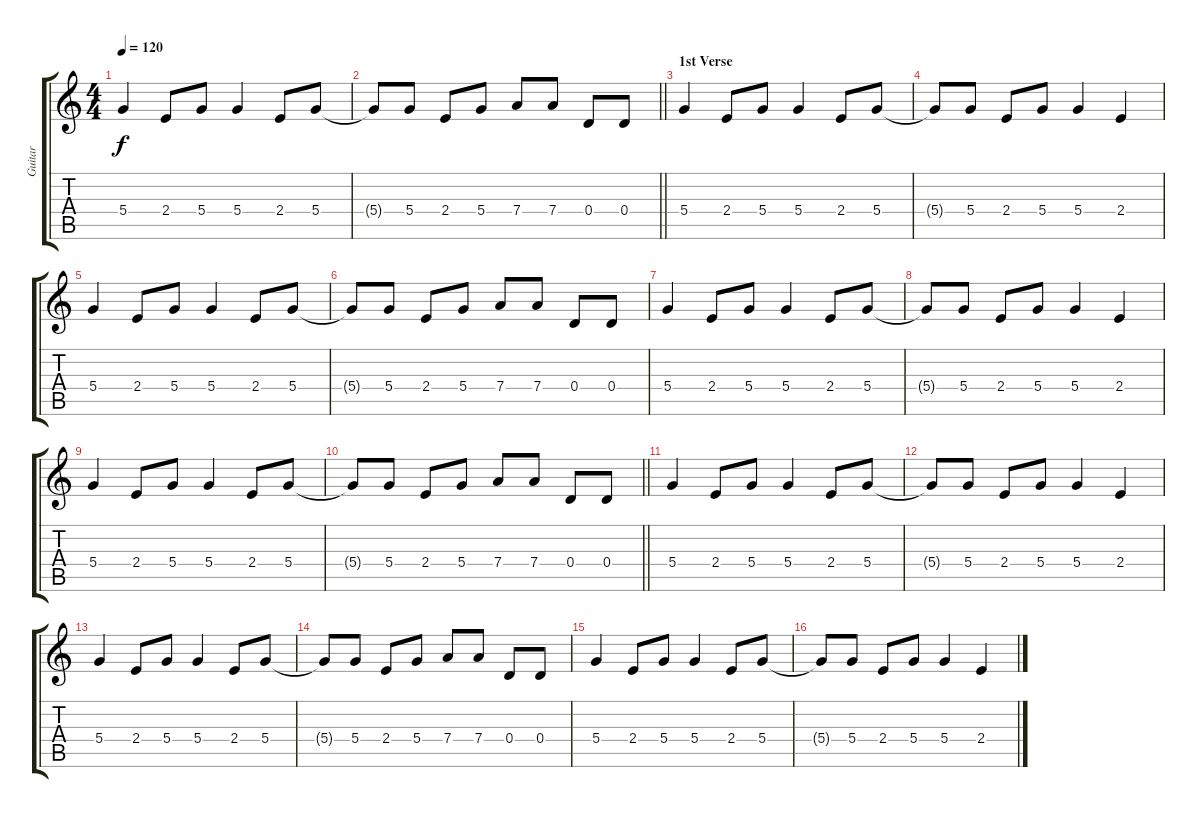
\track ("Guitar" "Guitar") {instrument overdrivenguitar}
\staff {score tabs}
\tuning (E4 B3 G3 D3 A2 D2) {hide}
\ts (4 4)
\tempo 120
\clef g2
\ks c
5.4.4{dy f} 2.4.8 5.4.8 5.4.4 2.4.8 5.4.8 |
\barLineRight lightlight
5.4{t}.8 5.4.8 2.4.8 5.4.8 7.4.8 7.4.8 0.4.8 0.4.8 |
\section ("" "1st Verse")
5.4.4 2.4.8 5.4.8 5.4.4 2.4.8 5.4.8 |
5.4{t}.8 5.4.8 2.4.8 5.4.8 5.4.4 2.4.4 |
5.4.4 2.4.8 5.4.8 5.4.4 2.4.8 5.4.8 |
5.4{t}.8 5.4.8 2.4.8 5.4.8 7.4.8 7.4.8 0.4.8 0.4.8 |
5.4.4 2.4.8 5.4.8 5.4.4 2.4.8 5.4.8 |
5.4{t}.8 5.4.8 2.4.8 5.4.8 5.4.4 2.4.4 |
5.4.4 2.4.8 5.4.8 5.4.4 2.4.8 5.4.8 |
\barLineRight lightlight
5.4{t}.8 5.4.8 2.4.8 5.4.8 7.4.8 7.4.8 0.4.8 0.4.8 |
5.4.4 2.4.8 5.4.8 5.4.4 2.4.8 5.4.8 |
5.4{t}.8 5.4.8 2.4.8 5.4.8 5.4.4 2.4.4 |
5.4.4 2.4.8 5.4.8 5.4.4 2.4.8 5.4.8 |
5.4{t}.8 5.4.8 2.4.8 5.4.8 7.4.8 7.4.8 0.4.8 0.4.8 |
5.4.4 2.4.8 5.4.8 5.4.4 2.4.8 5.4.8 |
5.4{t}.8 5.4.8 2.4.8 5.4.8 5.4.4 2.4.4
